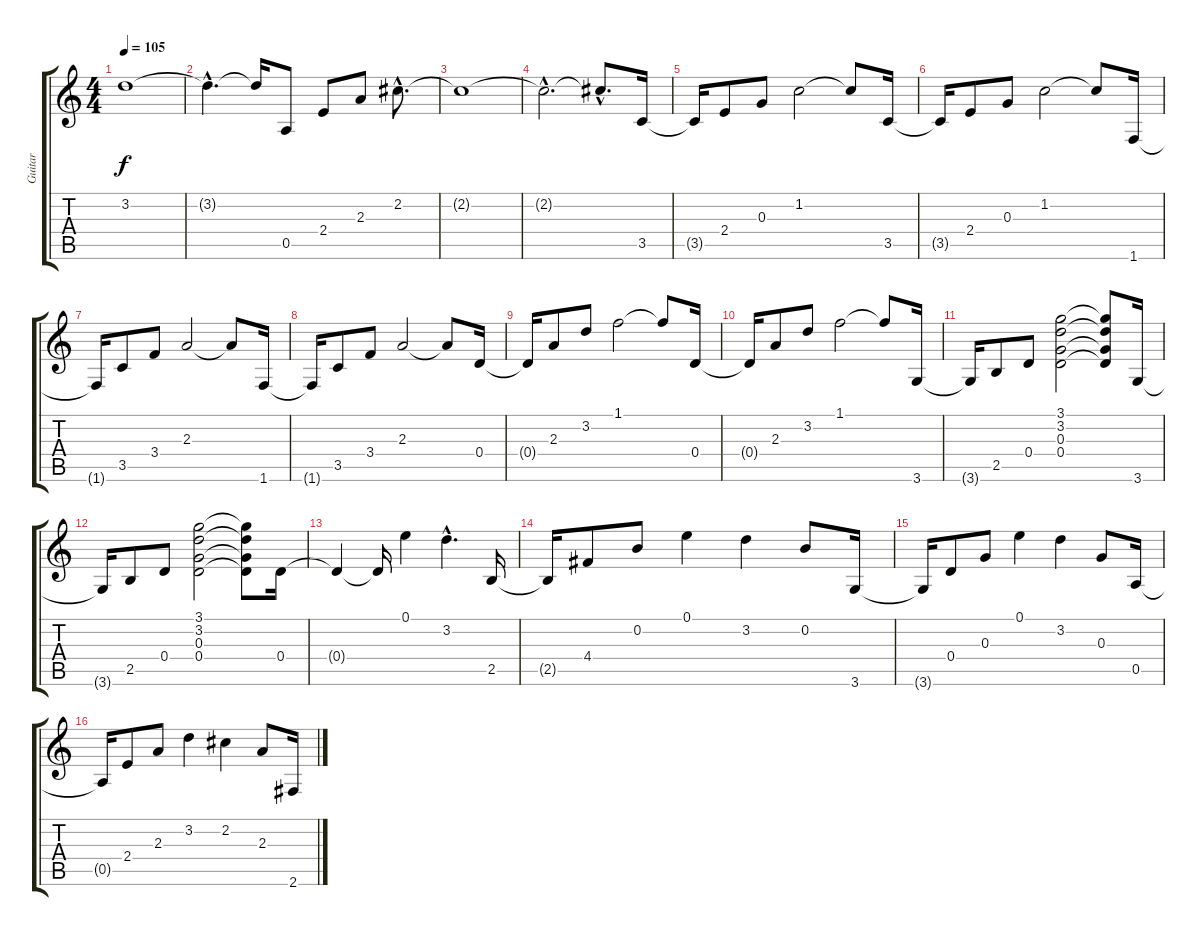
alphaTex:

\track ("Guitar" "Guitar") {instrument electricguitarclean}
\staff {score tabs}
\tuning (E4 B3 G3 D3 A2 E2) {hide}
\ts (4 4)
\tempo 105
\clef g2
\ks c
3.2{t}.1{dy f} |
3.2{hac t}.4{d} 3.2{t}.16 0.5.8 2.4.8 2.3.8 2.2{hac}.8{d} |
2.2{t}.1 |
2.2{hac t}.2{d} 2.2{hac t}.8{d} 3.5.16 |
3.5{t}.16 2.4.8 0.3.8 1.2.2 1.2{t}.8 3.5.16 |
3.5{t}.16 2.4.8 0.3.8 1.2.2 1.2{t}.8 1.6.16 |
1.6{t}.16 3.5.8 3.4.8 2.3.2 2.3{t}.8 1.6.16 |
1.6{t}.16 3.5.8 3.4.8 2.3.2 2.3{t}.8 0.4.16 |
0.4{t}.16 2.3.8 3.2.8 1.1.2 1.1{t}.8 0.4.16 |
0.4{t}.16 2.3.8 3.2.8 1.1.2 1.1{t}.8 3.6.16 |
3.6{t}.16 2.5.8 0.4.8 (3.1 3.2 0.3 0.4).2 (3.1{t} 3.2{t} 0.3{t} 0.4{t}).8 3.6.16 |
3.6{t}.16 2.5.8 0.4.8 (3.1 3.2 0.3 0.4).2 (3.1{t} 3.2{t} 0.3{t} 0.4{t}).8 0.4.16 |
0.4{t}.4 0.4{t}.16 0.1.4 3.2{hac}.4{d} 2.5.16 |
2.5{t}.16 4.4.8 0.2.8 0.1.4 3.2.4 0.2.8 3.6.16 |
3.6{t}.16 0.4.8 0.3.8 0.1.4 3.2.4 0.3.8 0.5.16 |
0.5{t}.16 2.4.8 2.3.8 3.2.4 2.2.4 2.3.8 2.6.16
